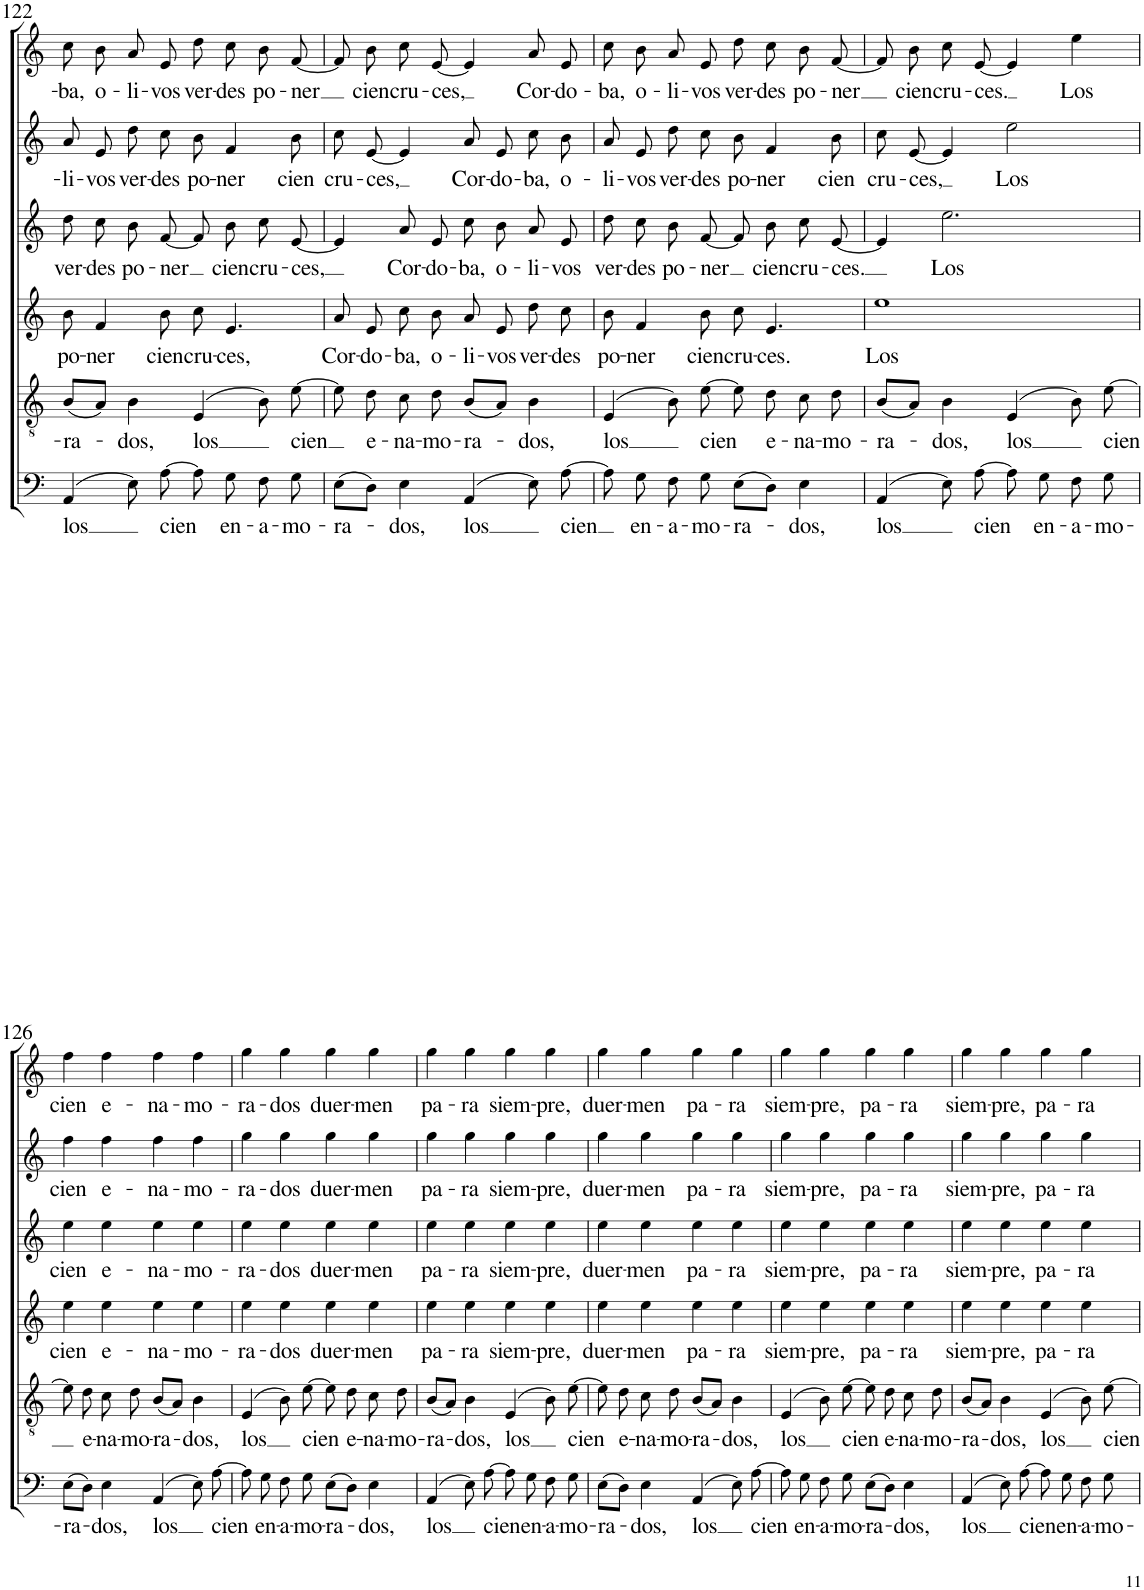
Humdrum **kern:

**kern	**text	**kern	**text	**kern	**text	**kern	**text	**kern	**text	**kern	**text
*part6	*part6	*part5	*part5	*part4	*part4	*part3	*part3	*part2	*part2	*part1	*part1
*staff6	*staff6	*staff5	*staff5	*staff4	*staff4	*staff3	*staff3	*staff2	*staff2	*staff1	*staff1
*I"Bass	*	*I"Tenor	*	*I"Alto 2	*	*I"Alto 1	*	*I"Soprano 2	*	*I"Soprano 1	*
!!LO:PB:g=z
*clefF4	*	*clefGv2	*	*clefG2	*	*clefG2	*	*clefG2	*	*clefG2	*
*	*	*Trd4c7	*	*	*	*	*	*	*	*	*
*k[]	*	*k[]	*	*k[]	*	*k[]	*	*k[]	*	*k[]	*
*M4/4	*	*M4/4	*	*M4/4	*	*M4/4	*	*M4/4	*	*M4/4	*
=122	=122	=122	=122	=122	=122	=122	=122	=122	=122	=122	=122
!	!LO:LY:b	!	!LO:LY:b	!	!LO:LY:b	!	!LO:LY:b	!	!LO:LY:b	!	!LO:LY:b
(4AA/	los	(8B/L	-ra-	8b\	po-	8dd\L	ver-	8a/L	-li-	8cc\L	-ba,
!	!	!	!	!	!LO:LY:b	!	!LO:LY:b	!	!LO:LY:b	!	!LO:LY:b
.	.	8A/J)	.	4f/	-ner	8cc\J	-des	8e/J	-vos	8b\J	o-
!	!	!	!LO:LY:b	!	!	!	!LO:LY:b	!	!LO:LY:b	!	!LO:LY:b
8E\)	.	4B\	-dos,	.	.	8b/L	po-	8dd\L	ver-	8a/L	-li-
!	!LO:LY:b	!	!	!	!LO:LY:b	!	!LO:LY:b	!	!LO:LY:b	!	!LO:LY:b
[8A\	cien	.	.	8b\	cien	[8f/J	-ner	8cc\J	-des	8e/J	-vos
!	!	!	!LO:LY:b	!	!LO:LY:b	!	!	!	!LO:LY:b	!	!LO:LY:b
8A\]	.	(4E/	los	8cc\	cru-	8f/L]	.	8b\	po-	8dd\L	ver-
!	!LO:LY:b	!	!	!	!LO:LY:b	!	!LO:LY:b	!	!LO:LY:b	!	!LO:LY:b
8G\	en-	.	.	4.e/	-ces,	8b/J	cien	4f/	-ner	8cc\J	-des
!	!LO:LY:b	!	!	!	!	!	!LO:LY:b	!	!	!	!LO:LY:b
8F\	-a-	8B\)	.	.	.	8cc/L	cru-	.	.	8b/L	po-
!	!LO:LY:b	!	!LO:LY:b	!	!	!	!LO:LY:b	!	!LO:LY:b	!	!LO:LY:b
8G\	-mo-	[8e\	cien	.	.	[8e/J	-ces,	8b\	cien	[8f/J	-ner
=123	=123	=123	=123	=123	=123	=123	=123	=123	=123	=123	=123
!	!LO:LY:b	!	!	!	!LO:LY:b	!	!	!	!LO:LY:b	!	!
(8E\L	-ra-	8e\]	.	8a/L	Cor-	4e/]	.	8cc/L	cru-	8f/L]	.
!	!	!	!LO:LY:b	!	!LO:LY:b	!	!	!	!LO:LY:b	!	!LO:LY:b
8D\J)	.	8d\	e-	8e/J	-do-	.	.	[8e/J	-ces,	8b/J	cien
!	!LO:LY:b	!	!LO:LY:b	!	!LO:LY:b	!	!LO:LY:b	!	!	!	!LO:LY:b
4E\	-dos,	8c\	-na-	8cc\L	-ba,	8a/L	Cor-	4e/]	.	8cc/L	cru-
!	!	!	!LO:LY:b	!	!LO:LY:b	!	!LO:LY:b	!	!	!	!LO:LY:b
.	.	8d\	-mo-	8b\J	o-	8e/J	-do-	.	.	[8e/J	-ces,
!	!LO:LY:b	!	!LO:LY:b	!	!LO:LY:b	!	!LO:LY:b	!	!LO:LY:b	!	!
(4AA/	los	(8B/L	-ra-	8a/L	-li-	8cc\L	-ba,	8a/L	Cor-	4e/]	.
!	!	!	!	!	!LO:LY:b	!	!LO:LY:b	!	!LO:LY:b	!	!
.	.	8A/J)	.	8e/J	-vos	8b\J	o-	8e/J	-do-	.	.
!	!	!	!LO:LY:b	!	!LO:LY:b	!	!LO:LY:b	!	!LO:LY:b	!	!LO:LY:b
8E\)	.	4B\	-dos,	8dd\L	ver-	8a/L	-li-	8cc\L	-ba,	8a/L	Cor-
!	!LO:LY:b	!	!	!	!LO:LY:b	!	!LO:LY:b	!	!LO:LY:b	!	!LO:LY:b
[8A\	cien	.	.	8cc\J	-des	8e/J	-vos	8b\J	o-	8e/J	-do-
=124	=124	=124	=124	=124	=124	=124	=124	=124	=124	=124	=124
!	!	!	!LO:LY:b	!	!LO:LY:b	!	!LO:LY:b	!	!LO:LY:b	!	!LO:LY:b
8A\]	.	(4E/	los	8b\	po-	8dd\L	ver-	8a/L	-li-	8cc\L	-ba,
!	!LO:LY:b	!	!	!	!LO:LY:b	!	!LO:LY:b	!	!LO:LY:b	!	!LO:LY:b
8G\	en-	.	.	4f/	-ner	8cc\J	-des	8e/J	-vos	8b\J	o-
!	!LO:LY:b	!	!	!	!	!	!LO:LY:b	!	!LO:LY:b	!	!LO:LY:b
8F\	-a-	8B\)	.	.	.	8b/L	po-	8dd\L	ver-	8a/L	-li-
!	!LO:LY:b	!	!LO:LY:b	!	!LO:LY:b	!	!LO:LY:b	!	!LO:LY:b	!	!LO:LY:b
8G\	-mo-	[8e\	cien	8b\	cien	[8f/J	-ner	8cc\J	-des	8e/J	-vos
!	!LO:LY:b	!	!	!	!LO:LY:b	!	!	!	!LO:LY:b	!	!LO:LY:b
(8E\L	-ra-	8e\]	.	8cc\	cru-	8f/L]	.	8b\	po-	8dd\L	ver-
!	!	!	!LO:LY:b	!	!LO:LY:b	!	!LO:LY:b	!	!LO:LY:b	!	!LO:LY:b
8D\J)	.	8d\	e-	4.e/	-ces.	8b/J	cien	4f/	-ner	8cc\J	-des
!	!LO:LY:b	!	!LO:LY:b	!	!	!	!LO:LY:b	!	!	!	!LO:LY:b
4E\	-dos,	8c\	-na-	.	.	8cc/L	cru-	.	.	8b/L	po-
!	!	!	!LO:LY:b	!	!	!	!LO:LY:b	!	!LO:LY:b	!	!LO:LY:b
.	.	8d\	-mo-	.	.	[8e/J	-ces.	8b\	cien	[8f/J	-ner
=125	=125	=125	=125	=125	=125	=125	=125	=125	=125	=125	=125
!	!LO:LY:b	!	!LO:LY:b	!	!LO:LY:b	!	!	!	!LO:LY:b	!	!
(4AA/	los	(8B/L	-ra-	1ee	Los	4e/]	.	8cc/L	cru-	8f/L]	.
!	!	!	!	!	!	!	!	!	!LO:LY:b	!	!LO:LY:b
.	.	8A/J)	.	.	.	.	.	[8e/J	-ces,	8b/J	cien
!	!	!	!LO:LY:b	!	!	!	!LO:LY:b	!	!	!	!LO:LY:b
8E\)	.	4B\	-dos,	.	.	2.ee\	Los	4e/]	.	8cc/L	cru-
!	!LO:LY:b	!	!	!	!	!	!	!	!	!	!LO:LY:b
[8A\	cien	.	.	.	.	.	.	.	.	[8e/J	-ces.
!	!	!	!LO:LY:b	!	!	!	!	!	!LO:LY:b	!	!
8A\]	.	(4E/	los	.	.	.	.	2ee\	Los	4e/]	.
!	!LO:LY:b	!	!	!	!	!	!	!	!	!	!
8G\	en-	.	.	.	.	.	.	.	.	.	.
!	!LO:LY:b	!	!	!	!	!	!	!	!	!	!LO:LY:b
8F\	-a-	8B\)	.	.	.	.	.	.	.	4ee\	Los
!	!LO:LY:b	!	!LO:LY:b	!	!	!	!	!	!	!	!
8G\	-mo-	[8e\	cien	.	.	.	.	.	.	.	.
!!LO:LB:g=z
=126	=126	=126	=126	=126	=126	=126	=126	=126	=126	=126	=126
!	!LO:LY:b	!	!	!	!LO:LY:b	!	!LO:LY:b	!	!LO:LY:b	!	!LO:LY:b
(8E\L	-ra-	8e\]	.	4ee\	cien	4ee\	cien	4ff\	cien	4ff\	cien
!	!	!	!LO:LY:b	!	!	!	!	!	!	!	!
8D\J)	.	8d\	e-	.	.	.	.	.	.	.	.
!	!LO:LY:b	!	!LO:LY:b	!	!LO:LY:b	!	!LO:LY:b	!	!LO:LY:b	!	!LO:LY:b
4E\	-dos,	8c\	-na-	4ee\	e-	4ee\	e-	4ff\	e-	4ff\	e-
!	!	!	!LO:LY:b	!	!	!	!	!	!	!	!
.	.	8d\	-mo-	.	.	.	.	.	.	.	.
!	!LO:LY:b	!	!LO:LY:b	!	!LO:LY:b	!	!LO:LY:b	!	!LO:LY:b	!	!LO:LY:b
(4AA/	los	(8B/L	-ra-	4ee\	-na-	4ee\	-na-	4ff\	-na-	4ff\	-na-
.	.	8A/J)	.	.	.	.	.	.	.	.	.
!	!	!	!LO:LY:b	!	!LO:LY:b	!	!LO:LY:b	!	!LO:LY:b	!	!LO:LY:b
8E\)	.	4B\	-dos,	4ee\	-mo-	4ee\	-mo-	4ff\	-mo-	4ff\	-mo-
!	!LO:LY:b	!	!	!	!	!	!	!	!	!	!
[8A\	cien	.	.	.	.	.	.	.	.	.	.
=127	=127	=127	=127	=127	=127	=127	=127	=127	=127	=127	=127
!	!	!	!LO:LY:b	!	!LO:LY:b	!	!LO:LY:b	!	!LO:LY:b	!	!LO:LY:b
8A\]	.	(4E/	los	4ee\	-ra-	4ee\	-ra-	4gg\	-ra-	4gg\	-ra-
!	!LO:LY:b	!	!	!	!	!	!	!	!	!	!
8G\	en-	.	.	.	.	.	.	.	.	.	.
!	!LO:LY:b	!	!	!	!LO:LY:b	!	!LO:LY:b	!	!LO:LY:b	!	!LO:LY:b
8F\	-a-	8B\)	.	4ee\	-dos	4ee\	-dos	4gg\	-dos	4gg\	-dos
!	!LO:LY:b	!	!LO:LY:b	!	!	!	!	!	!	!	!
8G\	-mo-	[8e\	cien	.	.	.	.	.	.	.	.
!	!LO:LY:b	!	!	!	!LO:LY:b	!	!LO:LY:b	!	!LO:LY:b	!	!LO:LY:b
(8E\L	-ra-	8e\]	.	4ee\	duer-	4ee\	duer-	4gg\	duer-	4gg\	duer-
!	!	!	!LO:LY:b	!	!	!	!	!	!	!	!
8D\J)	.	8d\	e-	.	.	.	.	.	.	.	.
!	!LO:LY:b	!	!LO:LY:b	!	!LO:LY:b	!	!LO:LY:b	!	!LO:LY:b	!	!LO:LY:b
4E\	-dos,	8c\	-na-	4ee\	-men	4ee\	-men	4gg\	-men	4gg\	-men
!	!	!	!LO:LY:b	!	!	!	!	!	!	!	!
.	.	8d\	-mo-	.	.	.	.	.	.	.	.
=128	=128	=128	=128	=128	=128	=128	=128	=128	=128	=128	=128
!	!LO:LY:b	!	!LO:LY:b	!	!LO:LY:b	!	!LO:LY:b	!	!LO:LY:b	!	!LO:LY:b
(4AA/	los	(8B/L	-ra-	4ee\	pa-	4ee\	pa-	4gg\	pa-	4gg\	pa-
.	.	8A/J)	.	.	.	.	.	.	.	.	.
!	!	!	!LO:LY:b	!	!LO:LY:b	!	!LO:LY:b	!	!LO:LY:b	!	!LO:LY:b
8E\)	.	4B\	-dos,	4ee\	-ra	4ee\	-ra	4gg\	-ra	4gg\	-ra
!	!LO:LY:b	!	!	!	!	!	!	!	!	!	!
[8A\	cien	.	.	.	.	.	.	.	.	.	.
!	!	!	!LO:LY:b	!	!LO:LY:b	!	!LO:LY:b	!	!LO:LY:b	!	!LO:LY:b
8A\]	.	(4E/	los	4ee\	siem-	4ee\	siem-	4gg\	siem-	4gg\	siem-
!	!LO:LY:b	!	!	!	!	!	!	!	!	!	!
8G\	en-	.	.	.	.	.	.	.	.	.	.
!	!LO:LY:b	!	!	!	!LO:LY:b	!	!LO:LY:b	!	!LO:LY:b	!	!LO:LY:b
8F\	-a-	8B\)	.	4ee\	-pre,	4ee\	-pre,	4gg\	-pre,	4gg\	-pre,
!	!LO:LY:b	!	!LO:LY:b	!	!	!	!	!	!	!	!
8G\	-mo-	[8e\	cien	.	.	.	.	.	.	.	.
=129	=129	=129	=129	=129	=129	=129	=129	=129	=129	=129	=129
!	!LO:LY:b	!	!	!	!LO:LY:b	!	!LO:LY:b	!	!LO:LY:b	!	!LO:LY:b
(8E\L	-ra-	8e\]	.	4ee\	duer-	4ee\	duer-	4gg\	duer-	4gg\	duer-
!	!	!	!LO:LY:b	!	!	!	!	!	!	!	!
8D\J)	.	8d\	e-	.	.	.	.	.	.	.	.
!	!LO:LY:b	!	!LO:LY:b	!	!LO:LY:b	!	!LO:LY:b	!	!LO:LY:b	!	!LO:LY:b
4E\	-dos,	8c\	-na-	4ee\	-men	4ee\	-men	4gg\	-men	4gg\	-men
!	!	!	!LO:LY:b	!	!	!	!	!	!	!	!
.	.	8d\	-mo-	.	.	.	.	.	.	.	.
!	!LO:LY:b	!	!LO:LY:b	!	!LO:LY:b	!	!LO:LY:b	!	!LO:LY:b	!	!LO:LY:b
(4AA/	los	(8B/L	-ra-	4ee\	pa-	4ee\	pa-	4gg\	pa-	4gg\	pa-
.	.	8A/J)	.	.	.	.	.	.	.	.	.
!	!	!	!LO:LY:b	!	!LO:LY:b	!	!LO:LY:b	!	!LO:LY:b	!	!LO:LY:b
8E\)	.	4B\	-dos,	4ee\	-ra	4ee\	-ra	4gg\	-ra	4gg\	-ra
!	!LO:LY:b	!	!	!	!	!	!	!	!	!	!
[8A\	cien	.	.	.	.	.	.	.	.	.	.
=130	=130	=130	=130	=130	=130	=130	=130	=130	=130	=130	=130
!	!	!	!LO:LY:b	!	!LO:LY:b	!	!LO:LY:b	!	!LO:LY:b	!	!LO:LY:b
8A\]	.	(4E/	los	4ee\	siem-	4ee\	siem-	4gg\	siem-	4gg\	siem-
!	!LO:LY:b	!	!	!	!	!	!	!	!	!	!
8G\	en-	.	.	.	.	.	.	.	.	.	.
!	!LO:LY:b	!	!	!	!LO:LY:b	!	!LO:LY:b	!	!LO:LY:b	!	!LO:LY:b
8F\	-a-	8B\)	.	4ee\	-pre,	4ee\	-pre,	4gg\	-pre,	4gg\	-pre,
!	!LO:LY:b	!	!LO:LY:b	!	!	!	!	!	!	!	!
8G\	-mo-	[8e\	cien	.	.	.	.	.	.	.	.
!	!LO:LY:b	!	!	!	!LO:LY:b	!	!LO:LY:b	!	!LO:LY:b	!	!LO:LY:b
(8E\L	-ra-	8e\]	.	4ee\	pa-	4ee\	pa-	4gg\	pa-	4gg\	pa-
!	!	!	!LO:LY:b	!	!	!	!	!	!	!	!
8D\J)	.	8d\	e-	.	.	.	.	.	.	.	.
!	!LO:LY:b	!	!LO:LY:b	!	!LO:LY:b	!	!LO:LY:b	!	!LO:LY:b	!	!LO:LY:b
4E\	-dos,	8c\	-na-	4ee\	-ra	4ee\	-ra	4gg\	-ra	4gg\	-ra
!	!	!	!LO:LY:b	!	!	!	!	!	!	!	!
.	.	8d\	-mo-	.	.	.	.	.	.	.	.
=131	=131	=131	=131	=131	=131	=131	=131	=131	=131	=131	=131
!	!LO:LY:b	!	!LO:LY:b	!	!LO:LY:b	!	!LO:LY:b	!	!LO:LY:b	!	!LO:LY:b
(4AA/	los	(8B/L	-ra-	4ee\	siem-	4ee\	siem-	4gg\	siem-	4gg\	siem-
.	.	8A/J)	.	.	.	.	.	.	.	.	.
!	!	!	!LO:LY:b	!	!LO:LY:b	!	!LO:LY:b	!	!LO:LY:b	!	!LO:LY:b
8E\)	.	4B\	-dos,	4ee\	-pre,	4ee\	-pre,	4gg\	-pre,	4gg\	-pre,
!	!LO:LY:b	!	!	!	!	!	!	!	!	!	!
[8A\	cien	.	.	.	.	.	.	.	.	.	.
!	!	!	!LO:LY:b	!	!LO:LY:b	!	!LO:LY:b	!	!LO:LY:b	!	!LO:LY:b
8A\]	.	(4E/	los	4ee\	pa-	4ee\	pa-	4gg\	pa-	4gg\	pa-
!	!LO:LY:b	!	!	!	!	!	!	!	!	!	!
8G\	en-	.	.	.	.	.	.	.	.	.	.
!	!LO:LY:b	!	!	!	!LO:LY:b	!	!LO:LY:b	!	!LO:LY:b	!	!LO:LY:b
8F\	-a-	8B\)	.	4ee\	-ra	4ee\	-ra	4gg\	-ra	4gg\	-ra
!	!LO:LY:b	!	!LO:LY:b	!	!	!	!	!	!	!	!
8G\	-mo-	[8e\	cien	.	.	.	.	.	.	.	.
=	=	=	=	=	=	=	=	=	=	=	=
*-	*-	*-	*-	*-	*-	*-	*-	*-	*-	*-	*-
